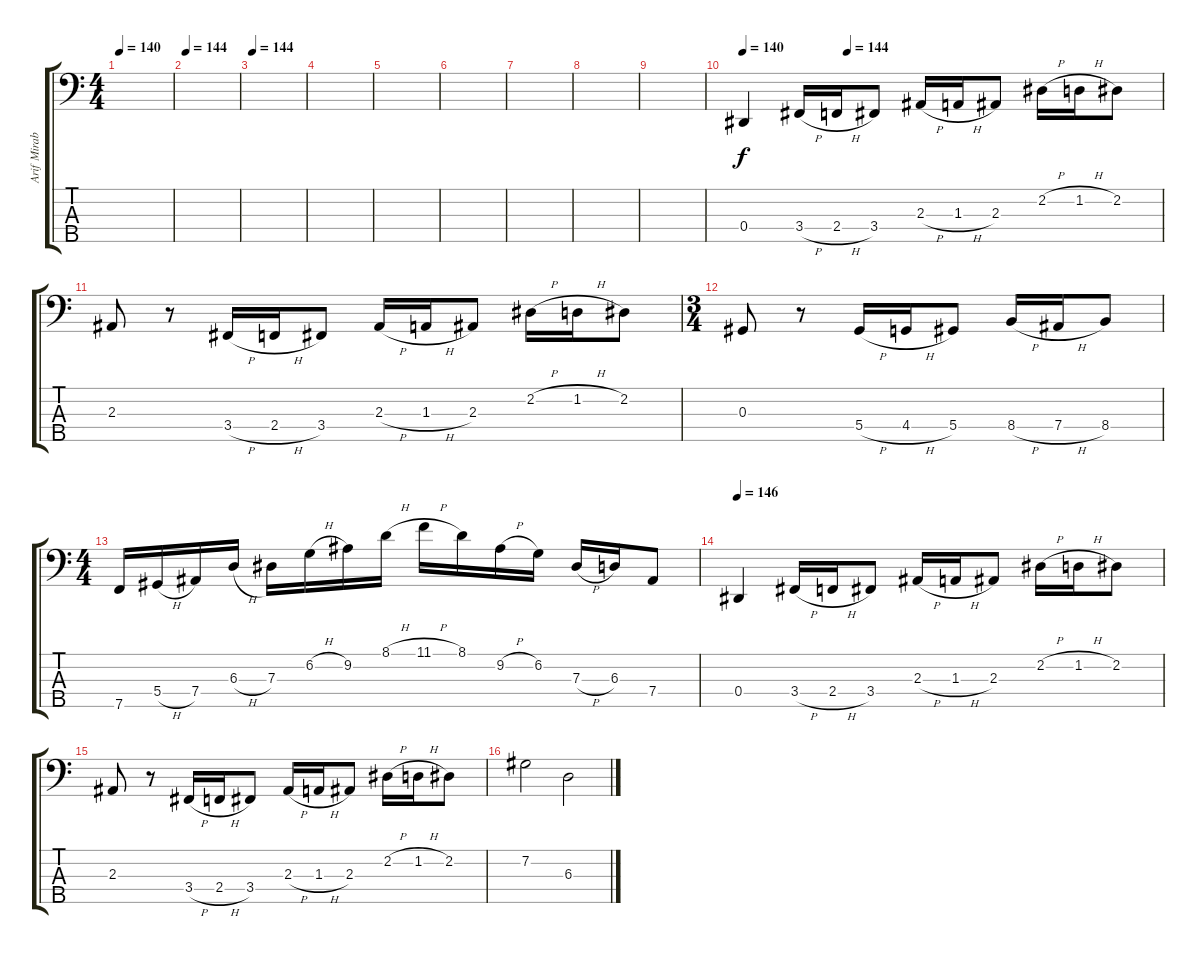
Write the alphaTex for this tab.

\track ("Arif Mirabdolbaghi" "Arif Mirab") {solo instrument electricbassfinger}
\staff {score tabs}
\tuning (Gb2 Db2 Ab1 Eb1 Bb0) {hide}
\ts (4 4)
\tempo 140
\clef f4
\ks c
|
\tempo 144
|
\tempo 144
|
|
|
|
|
|
|
\tempo 140
\tempo (144 0.25)
0.4.4 3.4{h}.16 2.4{h}.16 3.4.8 2.3{h}.16 1.3{h}.16 2.3.8 2.2{h}.16 1.2{h}.16 2.2.8 |
2.3.8 r.8 3.4{h}.16 2.4{h}.16 3.4.8 2.3{h}.16 1.3{h}.16 2.3.8 2.2{h}.16 1.2{h}.16 2.2.8 |
\ts (3 4)
0.3.8 r.8 5.4{h}.16 4.4{h}.16 5.4.8 8.4{h}.16 7.4{h}.16 8.4.8 |
\ts (4 4)
7.5.16 5.4{h}.16 7.4.16 6.3{h}.16 7.3.16 6.2{h}.16 9.2.16 8.1{h}.16 11.1{h}.16 8.1.16 9.2{h}.16 6.2.16 7.3{h}.16 6.3.16 7.4.8 |
\tempo 146
0.4.4 3.4{h}.16 2.4{h}.16 3.4.8 2.3{h}.16 1.3{h}.16 2.3.8 2.2{h}.16 1.2{h}.16 2.2.8 |
2.3.8 r.8 3.4{h}.16 2.4{h}.16 3.4.8 2.3{h}.16 1.3{h}.16 2.3.8 2.2{h}.16 1.2{h}.16 2.2.8 |
7.2.2{dy f} 6.3.2
